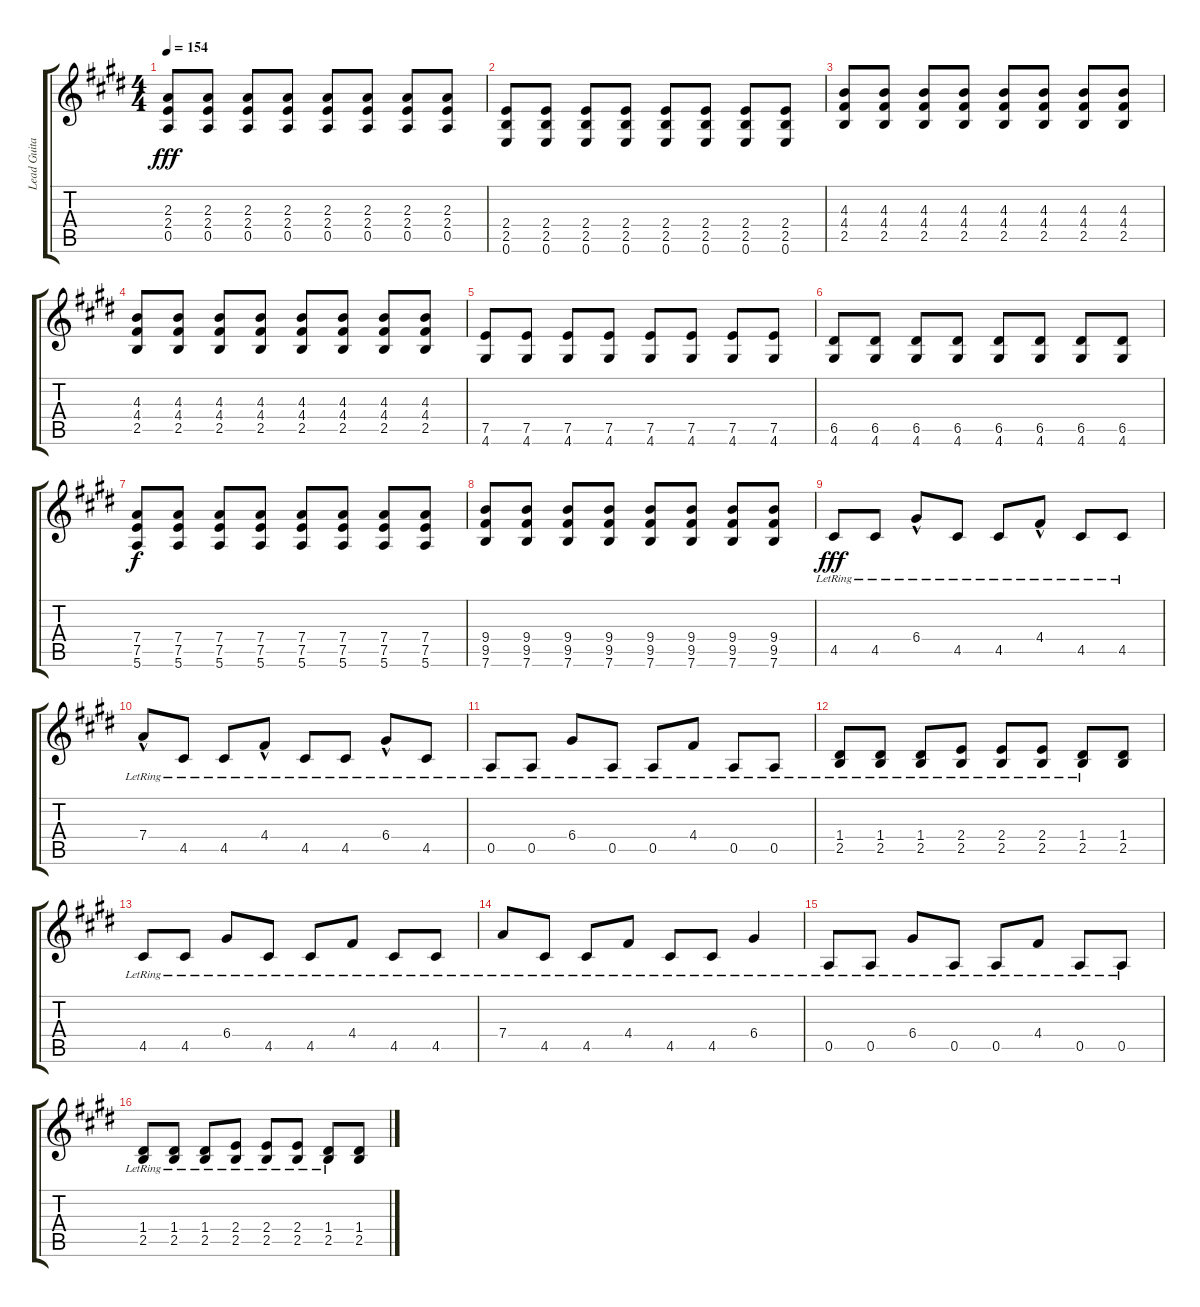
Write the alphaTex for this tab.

\track ("Lead Guitar (Matt Skiba)" "Lead Guita") {instrument distortionguitar}
\staff {score tabs}
\tuning (E4 B3 G3 D3 A2 E2) {hide}
\ts (4 4)
\tempo 154
\clef g2
\ks c#minor
(2.3 2.4 0.5).8{dy fff} (2.3 2.4 0.5).8 (2.3 2.4 0.5).8 (2.3 2.4 0.5).8 (2.3 2.4 0.5).8 (2.3 2.4 0.5).8 (2.3 2.4 0.5).8 (2.3 2.4 0.5).8 |
(2.4 2.5 0.6).8 (2.4 2.5 0.6).8 (2.4 2.5 0.6).8 (2.4 2.5 0.6).8 (2.4 2.5 0.6).8 (2.4 2.5 0.6).8 (2.4 2.5 0.6).8 (2.4 2.5 0.6).8 |
(4.3 4.4 2.5).8 (4.3 4.4 2.5).8 (4.3 4.4 2.5).8 (4.3 4.4 2.5).8 (4.3 4.4 2.5).8 (4.3 4.4 2.5).8 (4.3 4.4 2.5).8 (4.3 4.4 2.5).8 |
(4.3 4.4 2.5).8 (4.3 4.4 2.5).8 (4.3 4.4 2.5).8 (4.3 4.4 2.5).8 (4.3 4.4 2.5).8 (4.3 4.4 2.5).8 (4.3 4.4 2.5).8 (4.3 4.4 2.5).8 |
(7.5 4.6).8 (7.5 4.6).8 (7.5 4.6).8 (7.5 4.6).8 (7.5 4.6).8 (7.5 4.6).8 (7.5 4.6).8 (7.5 4.6).8 |
(6.5 4.6).8 (6.5 4.6).8 (6.5 4.6).8 (6.5 4.6).8 (6.5 4.6).8 (6.5 4.6).8 (6.5 4.6).8 (6.5 4.6).8 |
(7.4 7.5 5.6).8{dy f} (7.4 7.5 5.6).8 (7.4 7.5 5.6).8 (7.4 7.5 5.6).8 (7.4 7.5 5.6).8 (7.4 7.5 5.6).8 (7.4 7.5 5.6).8 (7.4 7.5 5.6).8 |
(9.4 9.5 7.6).8 (9.4 9.5 7.6).8 (9.4 9.5 7.6).8 (9.4 9.5 7.6).8 (9.4 9.5 7.6).8 (9.4 9.5 7.6).8 (9.4 9.5 7.6).8 (9.4 9.5 7.6).8 |
4.5{lr}.8{dy fff} 4.5{lr}.8 6.4{hac lr}.8 4.5{lr}.8 4.5{lr}.8 4.4{hac lr}.8 4.5{lr}.8 4.5{lr}.8 |
7.4{hac lr}.8 4.5{lr}.8 4.5{lr}.8 4.4{hac lr}.8 4.5{lr}.8 4.5{lr}.8 6.4{hac lr}.8 4.5{lr}.8 |
0.5{lr}.8 0.5{lr}.8 6.4{lr}.8 0.5{lr}.8 0.5{lr}.8 4.4{lr}.8 0.5{lr}.8 0.5{lr}.8 |
(1.4{lr} 2.5{lr}).8 (1.4{lr} 2.5{lr}).8 (1.4{lr} 2.5{lr}).8 (2.4{lr} 2.5{lr}).8 (2.4{lr} 2.5{lr}).8 (2.4{lr} 2.5{lr}).8 (1.4{lr} 2.5{lr}).8 (1.4 2.5).8 |
4.5{lr}.8 4.5{lr}.8 6.4{lr}.8 4.5{lr}.8 4.5{lr}.8 4.4{lr}.8 4.5{lr}.8 4.5{lr}.8 |
7.4{lr}.8 4.5{lr}.8 4.5{lr}.8 4.4{lr}.8 4.5{lr}.8 4.5{lr}.8 6.4{lr}.4 |
0.5{lr}.8 0.5{lr}.8 6.4{lr}.8 0.5{lr}.8 0.5{lr}.8 4.4{lr}.8 0.5{lr}.8 0.5{lr}.8 |
(1.4{lr} 2.5{lr}).8 (1.4{lr} 2.5{lr}).8 (1.4{lr} 2.5{lr}).8 (2.4{lr} 2.5{lr}).8 (2.4{lr} 2.5{lr}).8 (2.4{lr} 2.5{lr}).8 (1.4{lr} 2.5{lr}).8 (1.4 2.5).8
